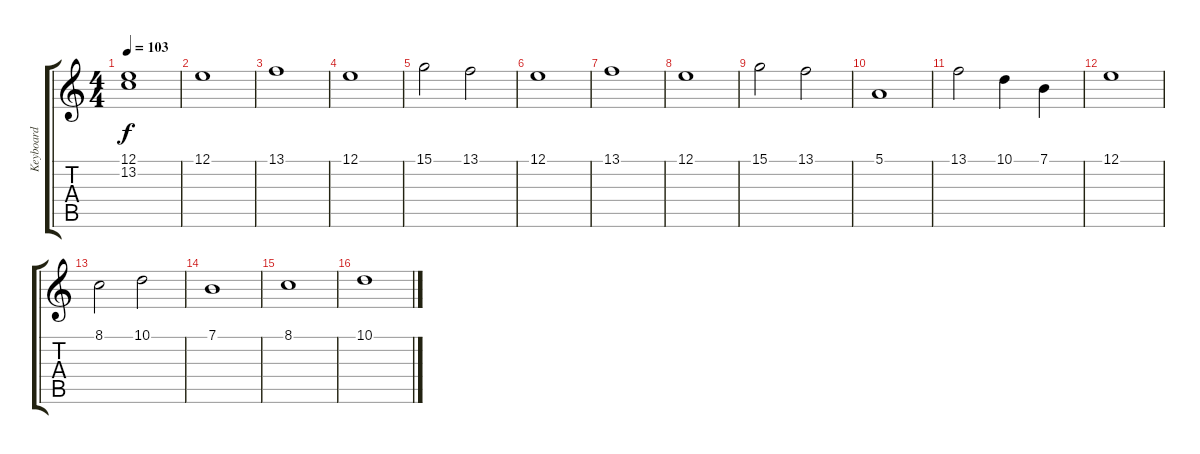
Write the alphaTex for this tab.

\track ("Keyboard" "Keyboard") {instrument stringensemble1}
\staff {score tabs}
\tuning (E4 B3 G3 D3 A2 E2) {hide}
\ts (4 4)
\tempo 103
\clef g2
\ks c
(12.1 13.2).1{dy f} |
12.1.1 |
13.1.1 |
12.1.1 |
15.1.2 13.1.2 |
12.1.1 |
13.1.1 |
12.1.1 |
15.1.2 13.1.2 |
5.1.1 |
13.1.2 10.1.4 7.1.4 |
12.1.1 |
8.1.2 10.1.2 |
7.1.1 |
8.1.1 |
10.1.1
